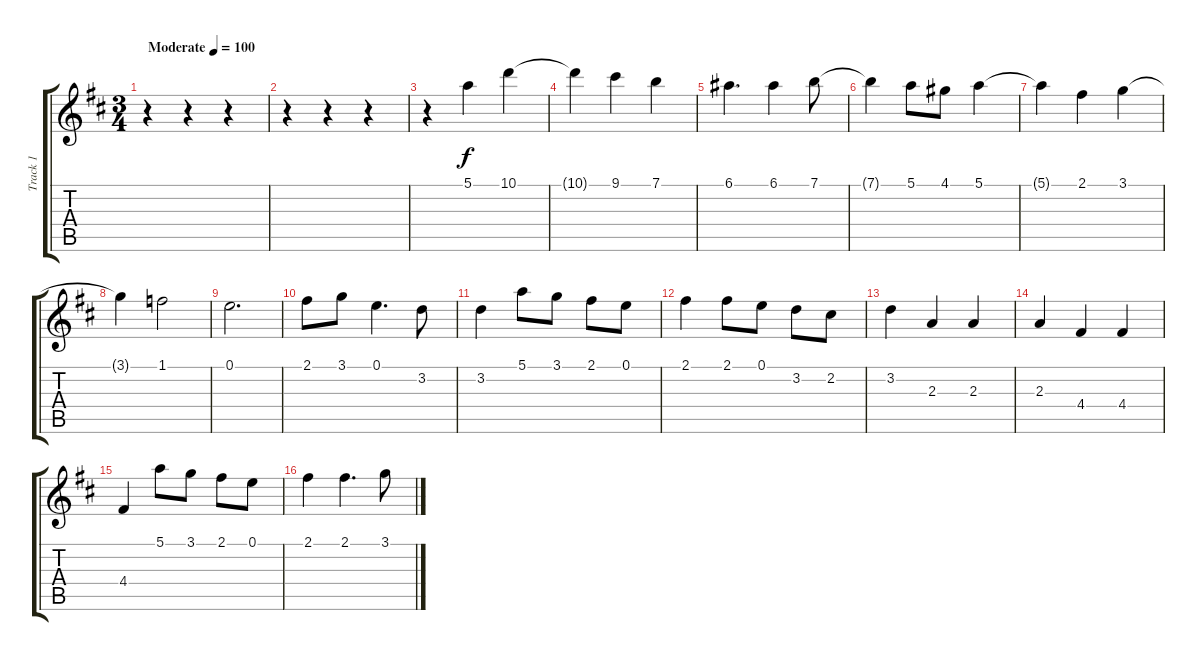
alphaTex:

\track ("Track 1" "Track 1") {instrument acousticguitarnylon}
\staff {score tabs}
\tuning (E4 B3 G3 D3 A2 E2) {hide}
\ts (3 4)
\tempo (100 "Moderate")
\clef g2
\ks bminor
r.4{dy f instrument acousticguitarnylon} r.4 r.4 |
r.4 r.4 r.4 |
r.4 5.1.4 10.1.4 |
10.1{t}.4 9.1.4 7.1.4 |
6.1.4{d} 6.1.4 7.1.8 |
7.1{t}.4 5.1.8 4.1.8 5.1.4 |
5.1{t}.4 2.1.4 3.1.4 |
3.1{t}.4 1.1.2 |
0.1.2{d} |
2.1.8 3.1.8 0.1.4{d} 3.2.8 |
3.2.4 5.1.8 3.1.8 2.1.8 0.1.8 |
2.1.4 2.1.8 0.1.8 3.2.8 2.2.8 |
3.2.4 2.3.4 2.3.4 |
2.3.4 4.4.4 4.4.4 |
4.4.4 5.1.8 3.1.8 2.1.8 0.1.8 |
2.1.4 2.1.4{d} 3.1.8
